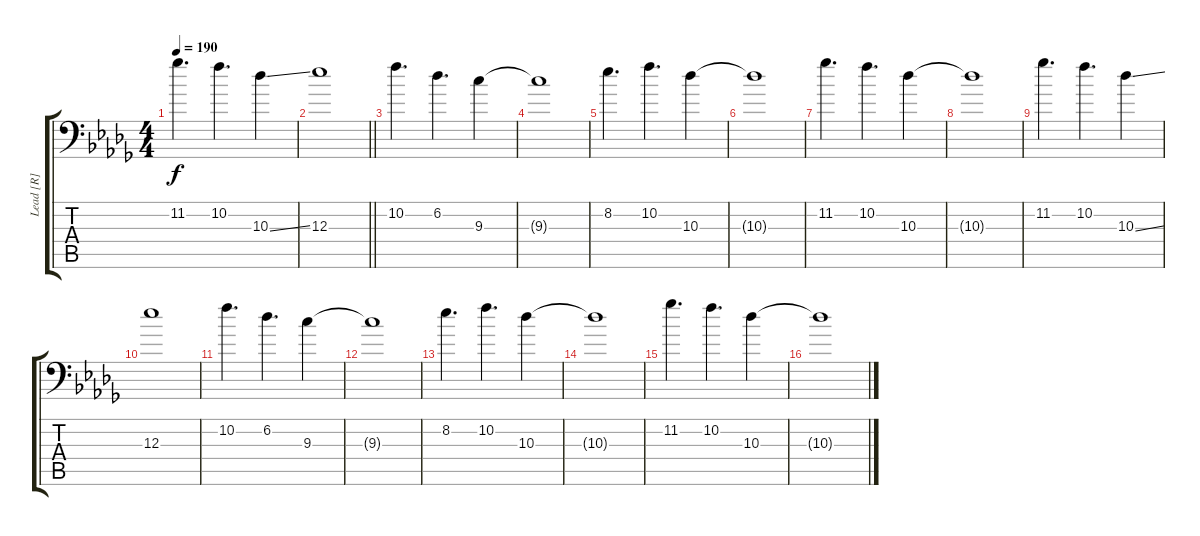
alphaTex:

\track ("Lead [R]" "Lead [R]") {instrument distortionguitar}
\staff {score tabs}
\tuning (C4 G3 Eb3 Bb2 F2 Bb1) {hide}
\ts (4 4)
\tempo 190
\clef f4
\ks db
11.2.4{d dy f} 10.2.4{d} 10.3{ss}.4 |
\barLineRight lightlight
12.3.1 |
10.2.4{d} 6.2.4{d} 9.3.4 |
9.3{t}.1 |
8.2.4{d} 10.2.4{d} 10.3.4 |
10.3{t}.1 |
11.2.4{d} 10.2.4{d} 10.3.4 |
10.3{t}.1 |
11.2.4{d} 10.2.4{d} 10.3{ss}.4 |
12.3.1 |
10.2.4{d} 6.2.4{d} 9.3.4 |
9.3{t}.1 |
8.2.4{d} 10.2.4{d} 10.3.4 |
10.3{t}.1 |
11.2.4{d} 10.2.4{d} 10.3.4 |
10.3{t}.1
